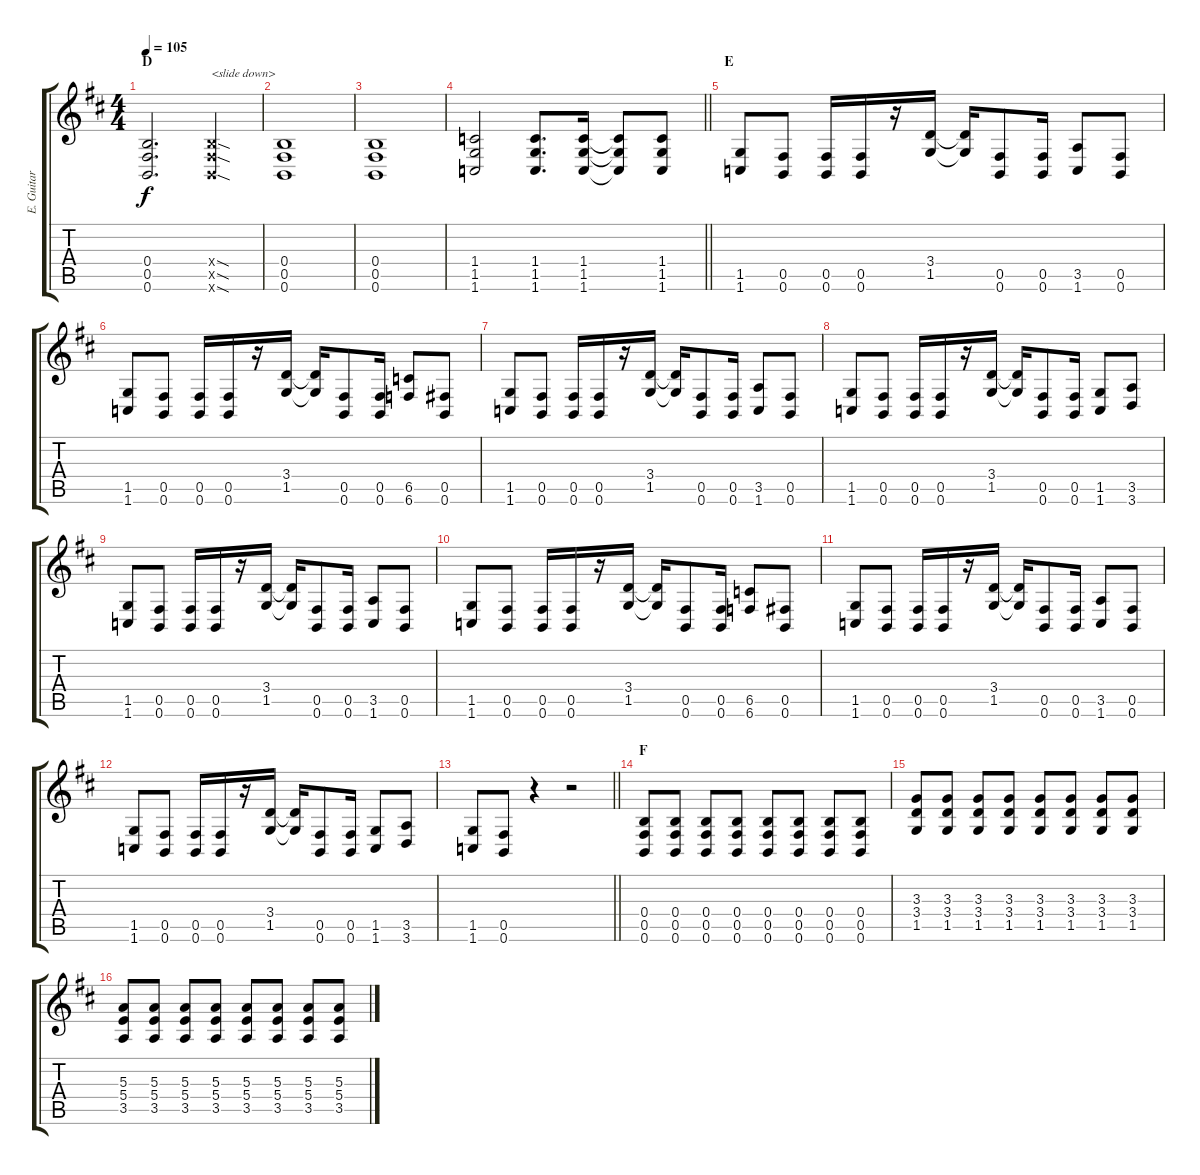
\track ("E. Guitar II" "E. Guitar ") {instrument overdrivenguitar}
\staff {score tabs}
\tuning (Db4 Ab3 E3 B2 Gb2 B1) {hide}
\ts (4 4)
\section ("" "D")
\tempo 105
\clef g2
\ks d
(0.4 0.5 0.6).2{d dy f} (0.4{sod x} 0.5{sod x} 0.6{sod x}).4{txt "<slide down>"} |
(0.4 0.5 0.6).1 |
(0.4 0.5 0.6).1 |
\barLineRight lightlight
(1.4 1.5 1.6).2 (1.4 1.5 1.6).8{d} (1.4 1.5 1.6).16 (1.4{t} 1.5{t} 1.6{t}).8 (1.4 1.5 1.6).8 |
\section ("" "E")
(1.5 1.6).8 (0.5 0.6).8 (0.5 0.6).16 (0.5 0.6).16 r.16 (3.4 1.5).16 (3.4{t} 1.5{t}).16 (0.5 0.6).8 (0.5 0.6).16 (3.5 1.6).8 (0.5 0.6).8 |
(1.5 1.6).8 (0.5 0.6).8 (0.5 0.6).16 (0.5 0.6).16 r.16 (3.4 1.5).16 (3.4{t} 1.5{t}).16 (0.5 0.6).8 (0.5 0.6).16 (6.5 6.6).8 (0.5 0.6).8 |
(1.5 1.6).8 (0.5 0.6).8 (0.5 0.6).16 (0.5 0.6).16 r.16 (3.4 1.5).16 (3.4{t} 1.5{t}).16 (0.5 0.6).8 (0.5 0.6).16 (3.5 1.6).8 (0.5 0.6).8 |
(1.5 1.6).8 (0.5 0.6).8 (0.5 0.6).16 (0.5 0.6).16 r.16 (3.4 1.5).16 (3.4{t} 1.5{t}).16 (0.5 0.6).8 (0.5 0.6).16 (1.5 1.6).8 (3.5 3.6).8 |
(1.5 1.6).8 (0.5 0.6).8 (0.5 0.6).16 (0.5 0.6).16 r.16 (3.4 1.5).16 (3.4{t} 1.5{t}).16 (0.5 0.6).8 (0.5 0.6).16 (3.5 1.6).8 (0.5 0.6).8 |
(1.5 1.6).8 (0.5 0.6).8 (0.5 0.6).16 (0.5 0.6).16 r.16 (3.4 1.5).16 (3.4{t} 1.5{t}).16 (0.5 0.6).8 (0.5 0.6).16 (6.5 6.6).8 (0.5 0.6).8 |
(1.5 1.6).8 (0.5 0.6).8 (0.5 0.6).16 (0.5 0.6).16 r.16 (3.4 1.5).16 (3.4{t} 1.5{t}).16 (0.5 0.6).8 (0.5 0.6).16 (3.5 1.6).8 (0.5 0.6).8 |
(1.5 1.6).8 (0.5 0.6).8 (0.5 0.6).16 (0.5 0.6).16 r.16 (3.4 1.5).16 (3.4{t} 1.5{t}).16 (0.5 0.6).8 (0.5 0.6).16 (1.5 1.6).8 (3.5 3.6).8 |
\barLineRight lightlight
(1.5 1.6).8 (0.5 0.6).8 r.4 r.2 |
\section ("" "F")
(0.4 0.5 0.6).8 (0.4 0.5 0.6).8 (0.4 0.5 0.6).8 (0.4 0.5 0.6).8 (0.4 0.5 0.6).8 (0.4 0.5 0.6).8 (0.4 0.5 0.6).8 (0.4 0.5 0.6).8 |
(3.3 3.4 1.5).8 (3.3 3.4 1.5).8 (3.3 3.4 1.5).8 (3.3 3.4 1.5).8 (3.3 3.4 1.5).8 (3.3 3.4 1.5).8 (3.3 3.4 1.5).8 (3.3 3.4 1.5).8 |
(5.3 5.4 3.5).8 (5.3 5.4 3.5).8 (5.3 5.4 3.5).8 (5.3 5.4 3.5).8 (5.3 5.4 3.5).8 (5.3 5.4 3.5).8 (5.3 5.4 3.5).8 (5.3 5.4 3.5).8
